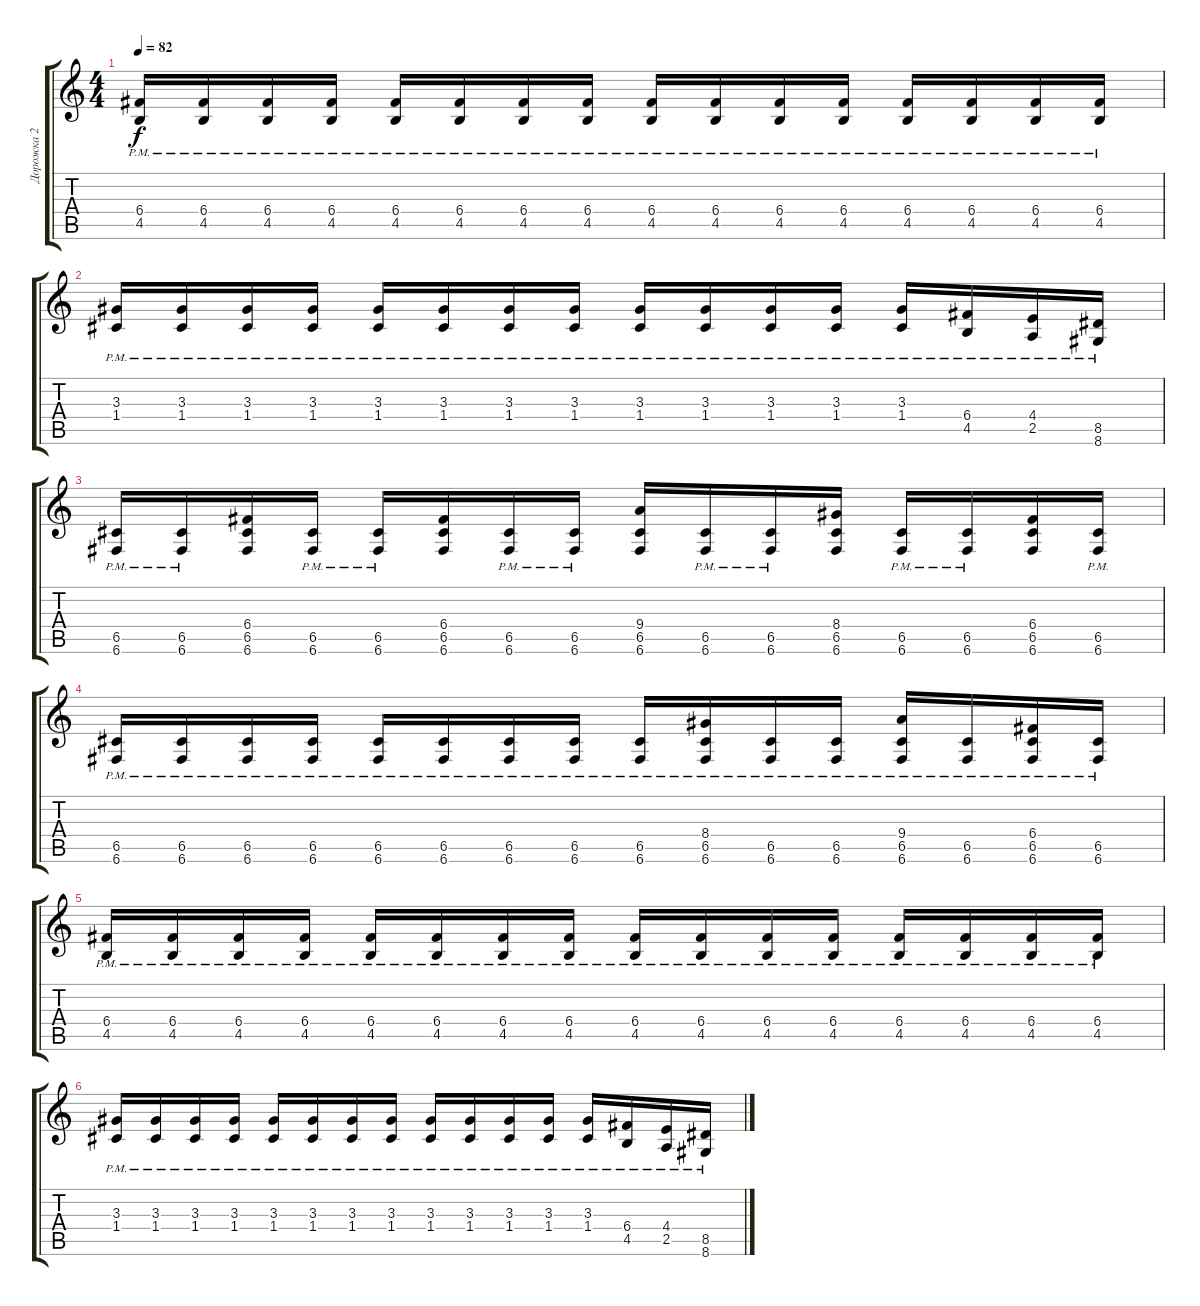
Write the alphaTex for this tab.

\track ("Дорожка 2" "Дорожка 2") {instrument overdrivenguitar}
\staff {score tabs}
\tuning (D4 A3 F3 C3 G2 C2) {hide}
\ts (4 4)
\tempo 82
\clef g2
\ks c
(6.4{pm} 4.5{pm}).16{dy f} (6.4{pm} 4.5{pm}).16 (6.4{pm} 4.5{pm}).16 (6.4{pm} 4.5{pm}).16 (6.4{pm} 4.5{pm}).16 (6.4{pm} 4.5{pm}).16 (6.4{pm} 4.5{pm}).16 (6.4{pm} 4.5{pm}).16 (6.4{pm} 4.5{pm}).16 (6.4{pm} 4.5{pm}).16 (6.4{pm} 4.5{pm}).16 (6.4{pm} 4.5{pm}).16 (6.4{pm} 4.5{pm}).16 (6.4{pm} 4.5{pm}).16 (6.4{pm} 4.5{pm}).16 (6.4{pm} 4.5{pm}).16 |
(3.3{pm} 1.4{pm}).16 (3.3{pm} 1.4{pm}).16 (3.3{pm} 1.4{pm}).16 (3.3{pm} 1.4{pm}).16 (3.3{pm} 1.4{pm}).16 (3.3{pm} 1.4{pm}).16 (3.3{pm} 1.4{pm}).16 (3.3{pm} 1.4{pm}).16 (3.3{pm} 1.4{pm}).16 (3.3{pm} 1.4{pm}).16 (3.3{pm} 1.4{pm}).16 (3.3{pm} 1.4{pm}).16 (3.3{pm} 1.4{pm}).16 (6.4{pm} 4.5{pm}).16 (4.4{pm} 2.5{pm}).16 (8.5{pm} 8.6{pm}).16 |
(6.5{pm} 6.6{pm}).16 (6.5{pm} 6.6{pm}).16 (6.4 6.5 6.6).16 (6.5{pm} 6.6{pm}).16 (6.5{pm} 6.6{pm}).16 (6.4 6.5 6.6).16 (6.5{pm} 6.6{pm}).16 (6.5{pm} 6.6{pm}).16 (9.4 6.5 6.6).16 (6.5{pm} 6.6{pm}).16 (6.5{pm} 6.6{pm}).16 (8.4 6.5 6.6).16 (6.5{pm} 6.6{pm}).16 (6.5{pm} 6.6{pm}).16 (6.4 6.5 6.6).16 (6.5{pm} 6.6{pm}).16 |
(6.5{pm} 6.6{pm}).16 (6.5{pm} 6.6{pm}).16 (6.5{pm} 6.6{pm}).16 (6.5{pm} 6.6{pm}).16 (6.5{pm} 6.6{pm}).16 (6.5{pm} 6.6{pm}).16 (6.5{pm} 6.6{pm}).16 (6.5{pm} 6.6{pm}).16 (6.5{pm} 6.6{pm}).16 (8.4 6.5{pm} 6.6{pm}).16 (6.5{pm} 6.6{pm}).16 (6.5{pm} 6.6{pm}).16 (9.4 6.5{pm} 6.6{pm}).16 (6.5{pm} 6.6{pm}).16 (6.4 6.5{pm} 6.6{pm}).16 (6.5{pm} 6.6{pm}).16 |
(6.4{pm} 4.5{pm}).16 (6.4{pm} 4.5{pm}).16 (6.4{pm} 4.5{pm}).16 (6.4{pm} 4.5{pm}).16 (6.4{pm} 4.5{pm}).16 (6.4{pm} 4.5{pm}).16 (6.4{pm} 4.5{pm}).16 (6.4{pm} 4.5{pm}).16 (6.4{pm} 4.5{pm}).16 (6.4{pm} 4.5{pm}).16 (6.4{pm} 4.5{pm}).16 (6.4{pm} 4.5{pm}).16 (6.4{pm} 4.5{pm}).16 (6.4{pm} 4.5{pm}).16 (6.4{pm} 4.5{pm}).16 (6.4{pm} 4.5{pm}).16 |
(3.3{pm} 1.4{pm}).16 (3.3{pm} 1.4{pm}).16 (3.3{pm} 1.4{pm}).16 (3.3{pm} 1.4{pm}).16 (3.3{pm} 1.4{pm}).16 (3.3{pm} 1.4{pm}).16 (3.3{pm} 1.4{pm}).16 (3.3{pm} 1.4{pm}).16 (3.3{pm} 1.4{pm}).16 (3.3{pm} 1.4{pm}).16 (3.3{pm} 1.4{pm}).16 (3.3{pm} 1.4{pm}).16 (3.3{pm} 1.4{pm}).16 (6.4{pm} 4.5{pm}).16 (4.4{pm} 2.5{pm}).16 (8.5{pm} 8.6{pm}).16
